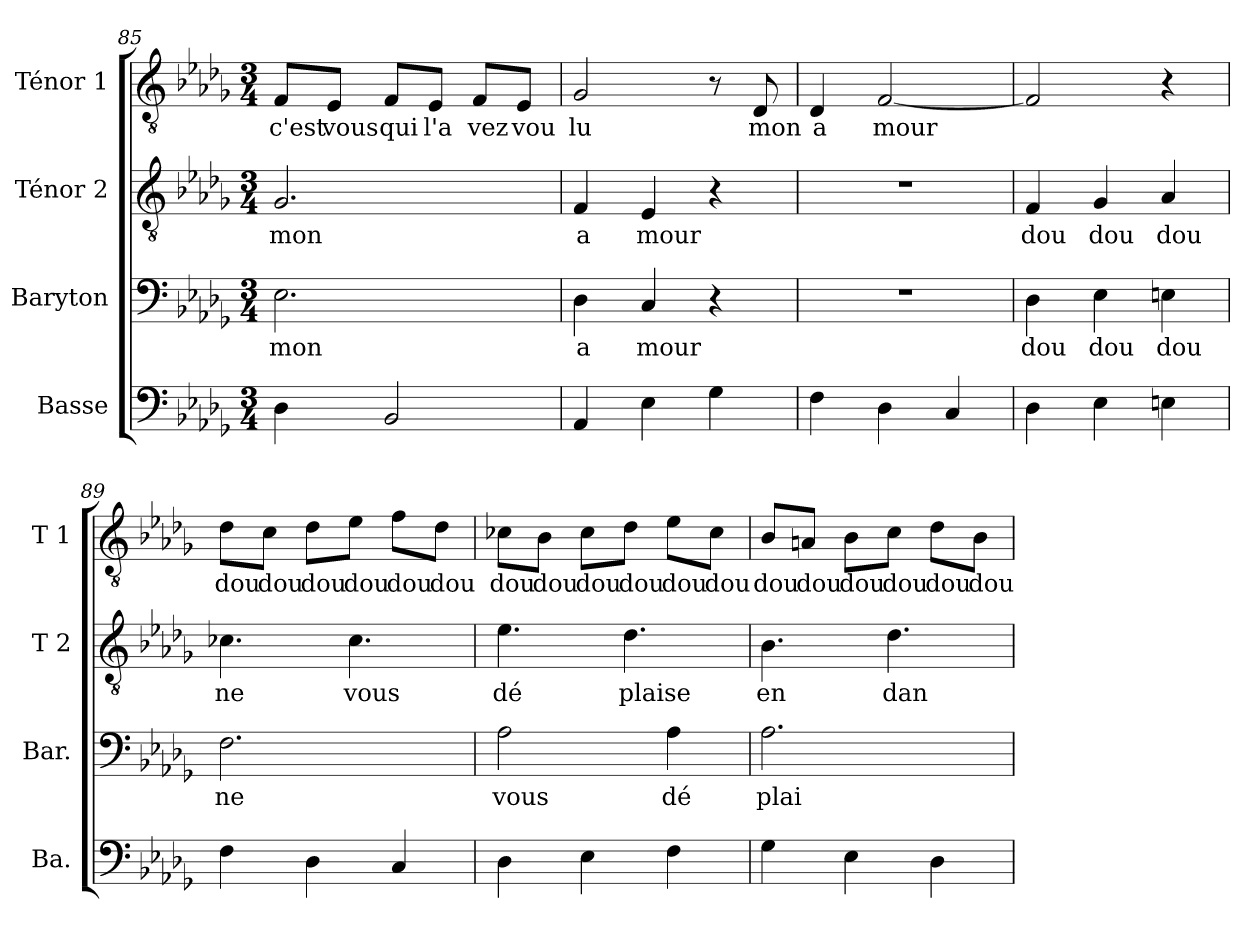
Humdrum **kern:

**kern	**kern	**text	**kern	**text	**kern	**text
*part4	*part3	*part3	*part2	*part2	*part1	*part1
*staff4	*staff3	*staff3	*staff2	*staff2	*staff1	*staff1
*I"Basse	*I"Baryton	*	*I"Ténor 2	*	*I"Ténor 1	*
*I'Ba.	*I'Bar.	*	*I'T 2	*	*I'T 1	*
!!LO:LB:g=z
*clefF4	*clefF4	*	*clefGv2	*	*clefGv2	*
*ITrd7c12	*	*	*	*	*	*
*k[b-e-a-d-g-]	*k[b-e-a-d-g-]	*	*k[b-e-a-d-g-]	*	*k[b-e-a-d-g-]	*
*D-:	*D-:	*	*D-:	*	*D-:	*
*M3/4	*M3/4	*	*M3/4	*	*M3/4	*
=85	=85	=85	=85	=85	=85	=85
!	!	!LO:LY:b	!	!	!	!
!	!	!	!	!LO:LY:b	!	!
!	!	!	!	!	!	!LO:LY:b
4DD-\	2.E-\	mon	2.G-/	mon	8F/L	c'est
!	!	!	!	!	!	!LO:LY:b
.	.	.	.	.	8E-/J	vous
!	!	!	!	!	!	!LO:LY:b
2BBB-/	.	.	.	.	8F/L	qui
!	!	!	!	!	!	!LO:LY:b
.	.	.	.	.	8E-/J	l'a
!	!	!	!	!	!	!LO:LY:b
.	.	.	.	.	8F/L	vez
!	!	!	!	!	!	!LO:LY:b
.	.	.	.	.	8E-/J	vou
=86	=86	=86	=86	=86	=86	=86
!	!	!LO:LY:b	!	!	!	!
!	!	!	!	!LO:LY:b	!	!
!	!	!	!	!	!	!LO:LY:b
4AAA-/	4D-\	a	4F/	a	2G-/	lu
!	!	!LO:LY:b	!	!	!	!
!	!	!	!	!LO:LY:b	!	!
4EE-\	4C/	mour	4E-/	mour	.	.
4GG-\	4r	.	4r	.	8r	.
!	!	!	!	!	!	!LO:LY:b
.	.	.	.	.	8D-/	mon
=87	=87	=87	=87	=87	=87	=87
!	!	!	!	!	!	!LO:LY:b
4FF\	2.r	.	2.r	.	4D-/	a
!	!	!	!	!	!	!LO:LY:b
4DD-\	.	.	.	.	[2F/	mour
4CC/	.	.	.	.	.	.
=88	=88	=88	=88	=88	=88	=88
!	!	!LO:LY:b	!	!	!	!
!	!	!	!	!LO:LY:b	!	!
4DD-\	4D-\	dou	4F/	dou	2F/]	.
!	!	!LO:LY:b	!	!	!	!
!	!	!	!	!LO:LY:b	!	!
4EE-\	4E-\	dou	4G-/	dou	.	.
!	!	!LO:LY:b	!	!	!	!
!	!	!	!	!LO:LY:b	!	!
4EEn\	4En\	dou	4A-/	dou	4r	.
=89	=89	=89	=89	=89	=89	=89
!	!	!LO:LY:b	!	!	!	!
!	!	!	!	!LO:LY:b	!	!
!	!	!	!	!	!	!LO:LY:b
4FF\	2.F\	ne	4.c-X\	ne	8d-\L	dou
!	!	!	!	!	!	!LO:LY:b
.	.	.	.	.	8c\J	dou
!	!	!	!	!	!	!LO:LY:b
4DD-\	.	.	.	.	8d-\L	dou
!	!	!	!	!LO:LY:b	!	!
!	!	!	!	!	!	!LO:LY:b
.	.	.	4.c-\	vous	8e-\J	dou
!	!	!	!	!	!	!LO:LY:b
4CC/	.	.	.	.	8f\L	dou
!	!	!	!	!	!	!LO:LY:b
.	.	.	.	.	8d-\J	dou
=90	=90	=90	=90	=90	=90	=90
!	!	!LO:LY:b	!	!	!	!
!	!	!	!	!LO:LY:b	!	!
!	!	!	!	!	!	!LO:LY:b
4DD-\	2A-\	vous	4.e-\	dé	8c-X\L	dou
!	!	!	!	!	!	!LO:LY:b
.	.	.	.	.	8B-\J	dou
!	!	!	!	!	!	!LO:LY:b
4EE-\	.	.	.	.	8c-\L	dou
!	!	!	!	!LO:LY:b	!	!
!	!	!	!	!	!	!LO:LY:b
.	.	.	4.d-\	plaise	8d-\J	dou
!	!	!LO:LY:b	!	!	!	!
!	!	!	!	!	!	!LO:LY:b
4FF\	4A-\	dé	.	.	8e-\L	dou
!	!	!	!	!	!	!LO:LY:b
.	.	.	.	.	8c-\J	dou
!!LO:PB:g=z
=91	=91	=91	=91	=91	=91	=91
!	!	!LO:LY:b	!	!	!	!
!	!	!	!	!LO:LY:b	!	!
!	!	!	!	!	!	!LO:LY:b
4GG-\	2.A-\	plai	4.B-\	en	8B-/L	dou
!	!	!	!	!	!	!LO:LY:b
.	.	.	.	.	8An/J	dou
!	!	!	!	!	!	!LO:LY:b
4EE-\	.	.	.	.	8B-\L	dou
!	!	!	!	!LO:LY:b	!	!
!	!	!	!	!	!	!LO:LY:b
.	.	.	4.d-\	dan	8c\J	dou
!	!	!	!	!	!	!LO:LY:b
4DD-\	.	.	.	.	8d-\L	dou
!	!	!	!	!	!	!LO:LY:b
.	.	.	.	.	8B-\J	dou
=	=	=	=	=	=	=
*-	*-	*-	*-	*-	*-	*-
